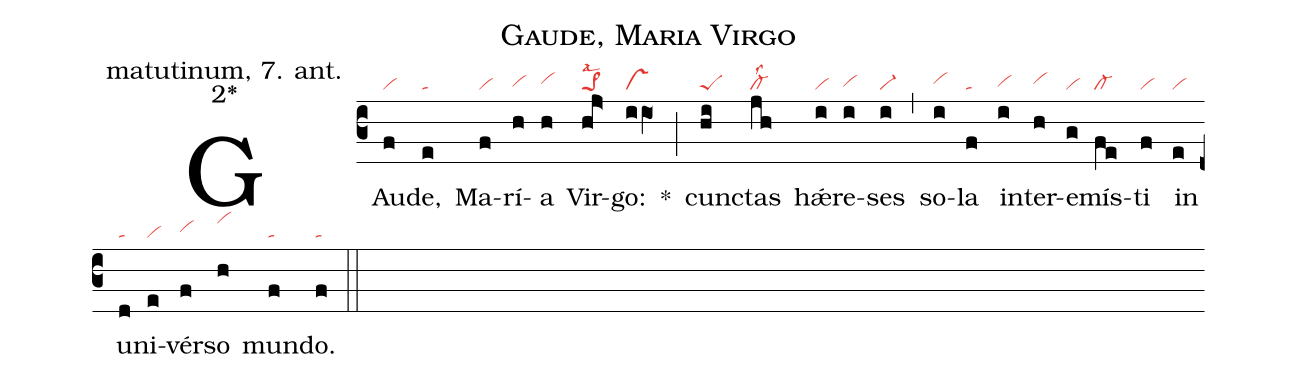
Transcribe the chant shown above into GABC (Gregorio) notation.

name: Gaude, Maria Virgo;
office-part: matutinum, 7. ant.;
mode: 2*;
nabc-lines: 1;
%%
(c3)
GAu(f|vi)de,(e|ta) Ma(f|vi)rí(h|vihg)a(h|vihh) Vir(hj>|pe>1lsal2)go:(iiO1|vs) *(;)
cun(hi|peS)ctas(jh|cl-lss2) hǽ(i|vi)re(i|vihg)ses(i|vi-) (,)
so(i|vihh)la(f|ta) in(i|vihg)ter(h|vihh)e(g|vi)mís(fe|cl-)ti(f|vi) in(e|vi) u(d|ta)ni(e|vi)vér(f|vihh)so(h|vihk) mun(f|ta)do.(f|ta) (::)
